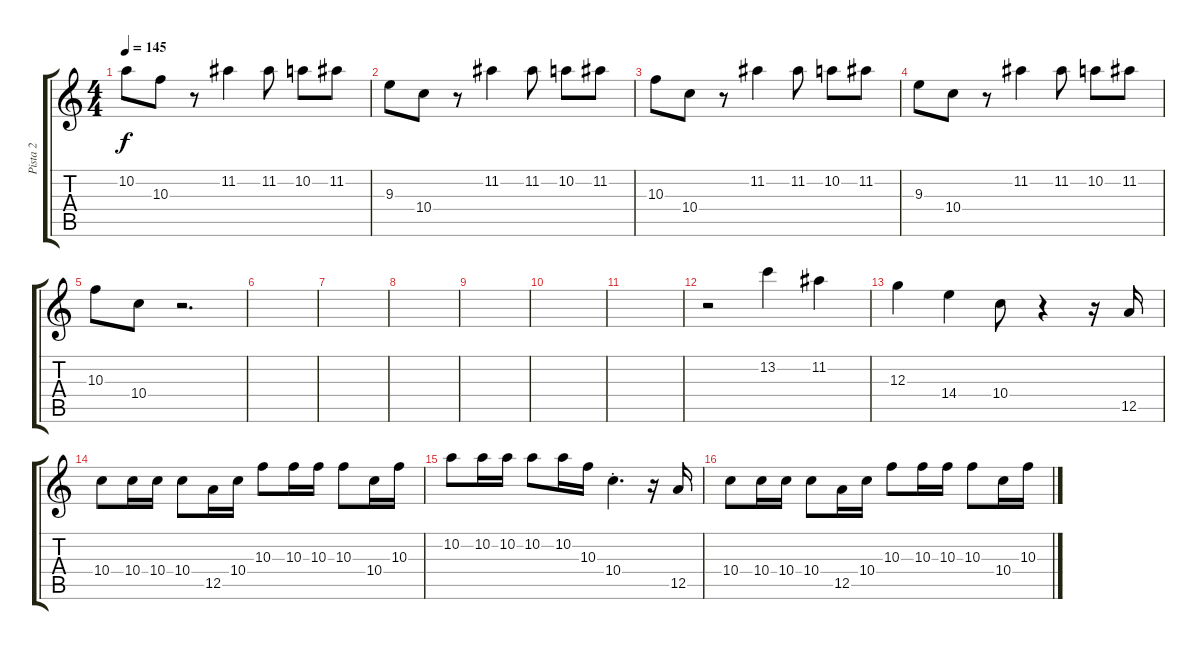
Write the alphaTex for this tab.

\track ("Pista 2" "Pista 2") {instrument electricguitarclean}
\staff {score tabs}
\tuning (E4 B3 G3 D3 A2 E2) {hide}
\ts (4 4)
\tempo 145
\clef g2
\ks c
10.2.8{dy f} 10.3.8 r.8 11.2.4 11.2.8 10.2.8 11.2.8 |
9.3.8 10.4.8 r.8 11.2.4 11.2.8 10.2.8 11.2.8 |
10.3.8 10.4.8 r.8 11.2.4 11.2.8 10.2.8 11.2.8 |
9.3.8 10.4.8 r.8 11.2.4 11.2.8 10.2.8 11.2.8 |
10.3.8 10.4.8 r.2{d} |
|
|
|
|
|
|
r.2 13.2.4 11.2.4 |
12.3.4 14.4.4 10.4.8 r.4 r.16 12.5.16 |
10.4.8 10.4.16 10.4.16 10.4.8 12.5.16 10.4.16 10.3.8 10.3.16 10.3.16 10.3.8 10.4.16 10.3.16 |
10.2.8 10.2.16 10.2.16 10.2.8 10.2.16 10.3.16 10.4{st}.4{d} r.16 12.5.16 |
10.4.8 10.4.16 10.4.16 10.4.8 12.5.16 10.4.16 10.3.8 10.3.16 10.3.16 10.3.8 10.4.16 10.3.16
